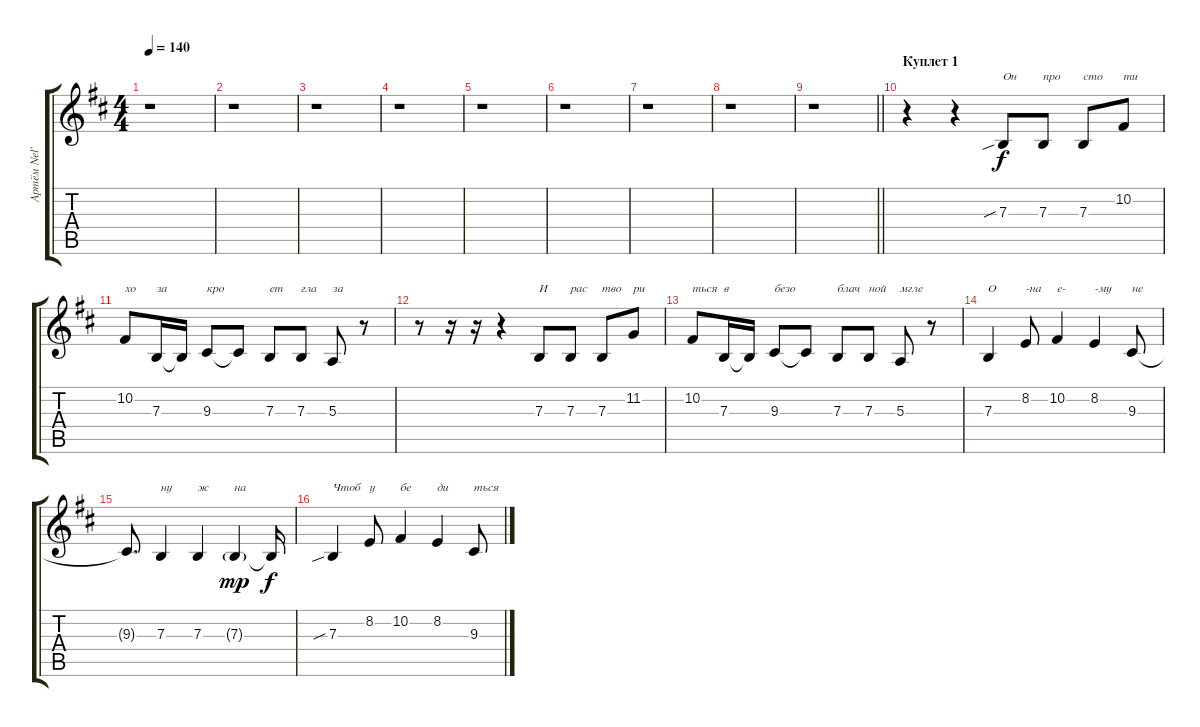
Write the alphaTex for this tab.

\track ("Артём Nel'son Лоцких" "Артём Nel'") {instrument synthvoice}
\staff {score tabs}
\tuning (Db4 Ab3 E3 B2 Gb2 B1) {hide}
\ts (4 4)
\tempo 140
\clef g2
\ks bminor
r.1{dy f} |
r.1 |
r.1 |
r.1 |
r.1 |
r.1 |
r.1 |
r.1 |
\barLineRight lightlight
r.1 |
\section ("" "Куплет 1")
r.4 r.4 7.3{sib}.8{txt "Он"} 7.3.8{txt "про"} 7.3.8{txt "сто"} 10.2.8{txt "ти"} |
10.2.8{txt "хо"} 7.3.16{txt "за"} 7.3{t}.16 9.3.8{txt "кро"} 9.3{t}.8 7.3.8{txt "ет"} 7.3.8{txt "гла"} 5.3.8{txt "за"} r.8 |
r.8 r.16 r.16 r.4 7.3.8{txt "И"} 7.3.8{txt "рас"} 7.3.8{txt "тво"} 11.2.8{txt "ри"} |
10.2.8{txt "ться"} 7.3.16{txt "в"} 7.3{t}.16 9.3.8{txt "безо"} 9.3{t}.8 7.3.8{txt "блач"} 7.3.8{txt "ной"} 5.3.8{txt "мгле"} r.8 |
7.3.4{txt "О"} 8.2.8{txt "-на"} 10.2.4{txt "е-"} 8.2.4{txt "-му"} 9.3.8{txt "не"} |
9.3{t}.8{d} 7.3.4{txt "ну"} 7.3.4{txt "ж"} 7.3{g}.4{txt "на" dy mp} 7.3{t}.16{dy f} |
7.3{sib}.4{txt "Чтоб"} 8.2.8{txt "у"} 10.2.4{txt "бе"} 8.2.4{txt "ди"} 9.3.8{txt "ться"}
